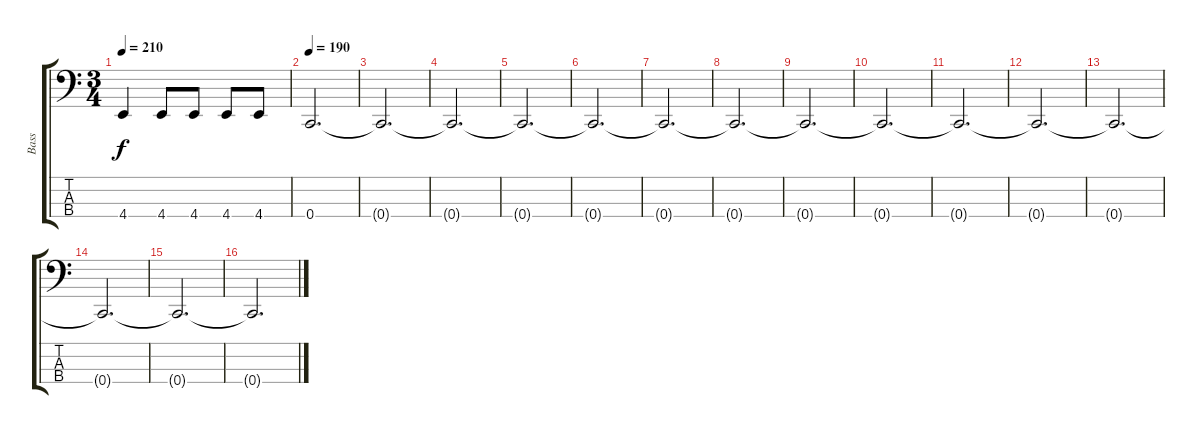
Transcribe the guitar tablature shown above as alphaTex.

\track ("Bass" "Bass") {instrument electricbassfinger}
\staff {score tabs}
\tuning (F2 C2 G1 C1) {hide}
\ts (3 4)
\tempo 210
\clef f4
\ks c
4.4.4{dy f} 4.4.8 4.4.8 4.4.8 4.4.8 |
\tempo 190
0.4.2{d} |
0.4{t}.2{d} |
0.4{t}.2{d} |
0.4{t}.2{d} |
0.4{t}.2{d} |
0.4{t}.2{d} |
0.4{t}.2{d} |
0.4{t}.2{d} |
0.4{t}.2{d} |
0.4{t}.2{d} |
0.4{t}.2{d} |
0.4{t}.2{d} |
0.4{t}.2{d} |
0.4{t}.2{d} |
0.4{t}.2{d}
